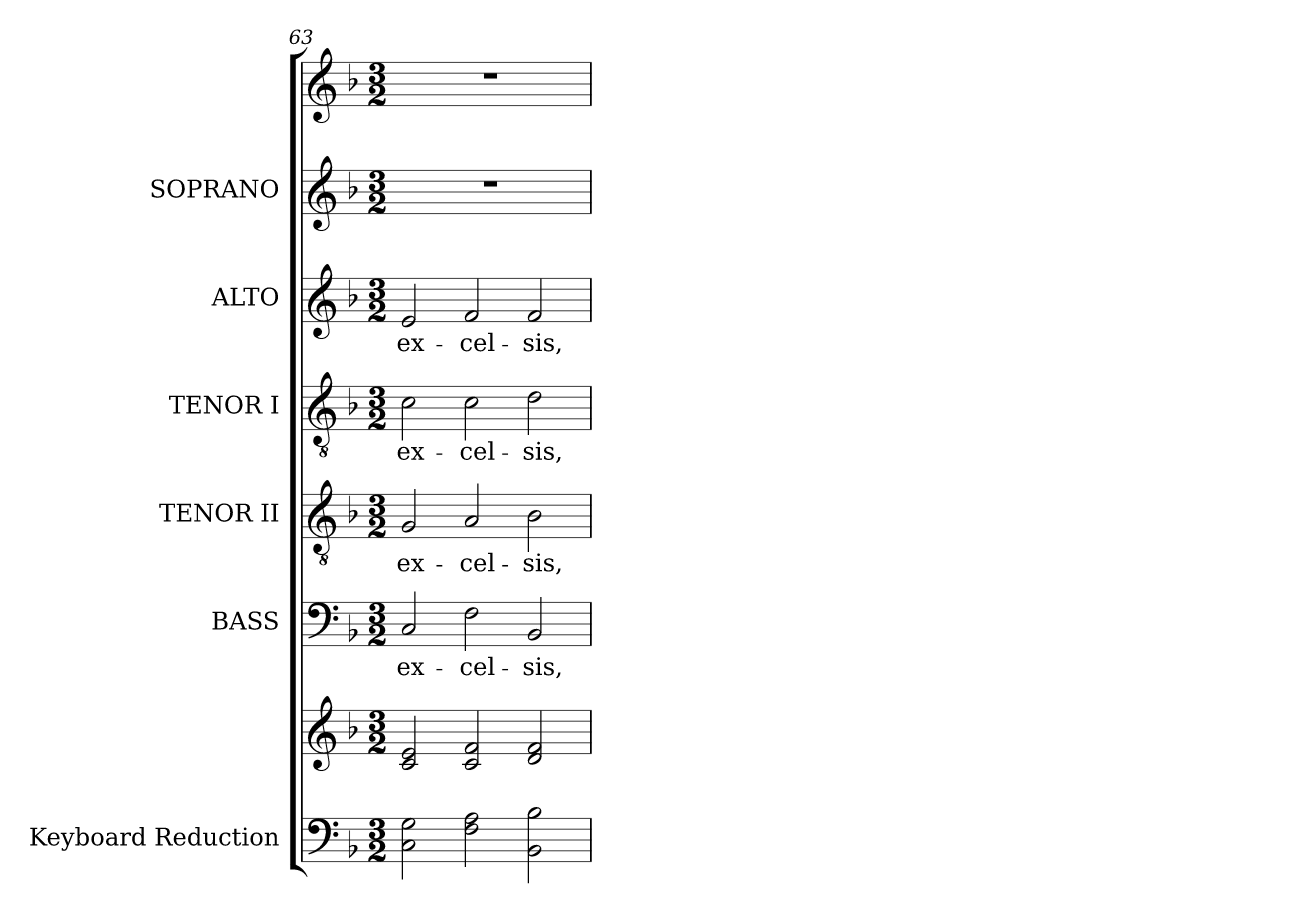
**kern	**kern	**kern	**text	**kern	**text	**kern	**text	**kern	**text	**kern	**kern
*part7	*part7	*part6	*part6	*part5	*part5	*part4	*part4	*part3	*part3	*part2	*part1
*staff8	*staff7	*staff6	*staff6	*staff5	*staff5	*staff4	*staff4	*staff3	*staff3	*staff2	*staff1
*I"Keyboard Reduction	*	*I"BASS	*	*I"TENOR II	*	*I"TENOR I	*	*I"ALTO	*	*I"SOPRANO	*
*I'Reduc.	*	*I'B.	*	*I'T. II	*	*I'T. I	*	*I'A.	*	*I'S.	*
*clefF4	*clefG2	*clefF4	*	*clefGv2	*	*clefGv2	*	*clefG2	*	*clefG2	*clefG2
*	*	*	*	*ITrd7c12	*	*ITrd7c12	*	*	*	*	*
*k[b-]	*k[b-]	*k[b-]	*	*k[b-]	*	*k[b-]	*	*k[b-]	*	*k[b-]	*k[b-]
*F:	*F:	*F:	*	*F:	*	*F:	*	*F:	*	*F:	*F:
*M3/2	*M3/2	*M3/2	*	*M3/2	*	*M3/2	*	*M3/2	*	*M3/2	*M3/2
=63	=63	=63	=63	=63	=63	=63	=63	=63	=63	=63	=63
!	!	!	!LO:LY:b:color=#000000	!	!	!	!	!	!	!	!
!	!	!	!	!	!LO:LY:b:color=#000000	!	!	!	!	!	!
!	!	!	!	!	!	!	!LO:LY:b:color=#000000	!	!	!	!
!	!	!	!	!	!	!	!	!	!LO:LY:b:color=#000000	!LO:N:vis=1	!LO:N:vis=1
2Ci\ 2Gi	2ci/ 2ei	2Ci/	ex-	2GGi/	ex-	2Ci\	ex-	2ei/	ex-	1.r	1.r
!	!	!	!LO:LY:b:color=#000000	!	!	!	!	!	!	!	!
!	!	!	!	!	!LO:LY:b:color=#000000	!	!	!	!	!	!
!	!	!	!	!	!	!	!LO:LY:b:color=#000000	!	!	!	!
!	!	!	!	!	!	!	!	!	!LO:LY:b:color=#000000	!	!
2Fi\ 2Ai	2ci/ 2fi	2Fi\	-cel-	2AAi/	-cel-	2Ci\	-cel-	2fi/	-cel-	.	.
!	!	!	!LO:LY:b:color=#000000	!	!	!	!	!	!	!	!
!	!	!	!	!	!LO:LY:b:color=#000000	!	!	!	!	!	!
!	!	!	!	!	!	!	!LO:LY:b:color=#000000	!	!	!	!
!	!	!	!	!	!	!	!	!	!LO:LY:b:color=#000000	!	!
2BB-i\ 2B-i	2di/ 2fi	2BB-i/	-sis,	2BB-i\	-sis,	2Di\	-sis,	2fi/	-sis,	.	.
=	=	=	=	=	=	=	=	=	=	=	=
*-	*-	*-	*-	*-	*-	*-	*-	*-	*-	*-	*-
